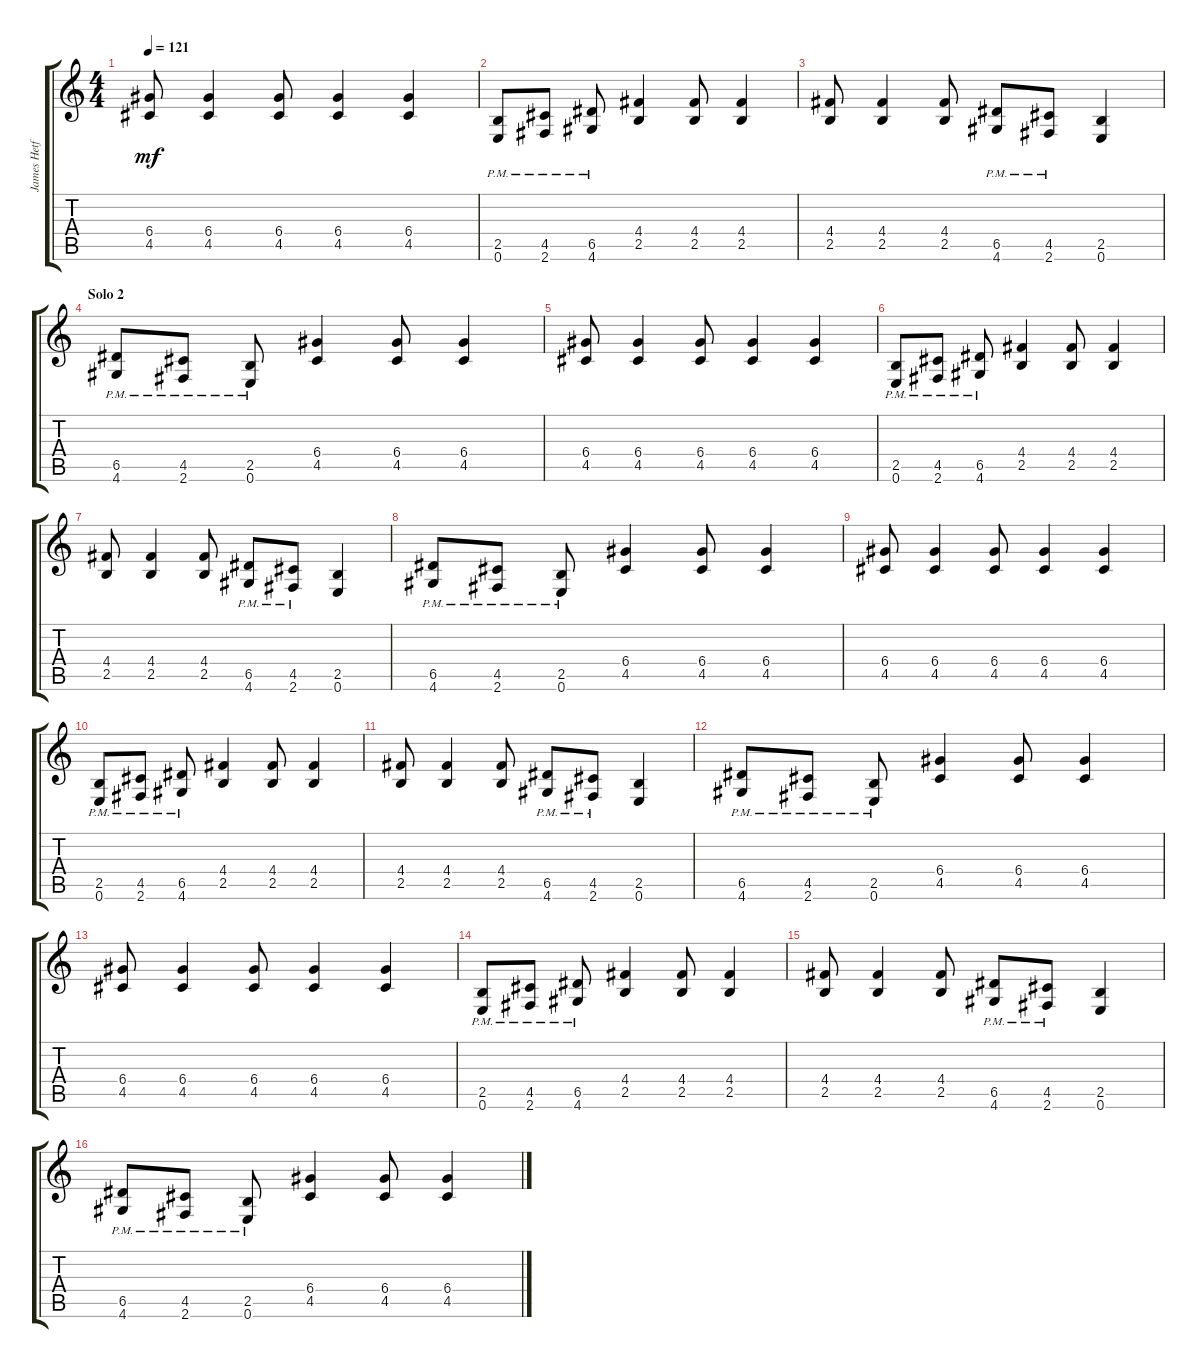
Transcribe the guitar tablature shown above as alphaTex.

\track ("James Hetfield" "James Hetf") {instrument distortionguitar}
\staff {score tabs}
\tuning (E4 B3 G3 D3 A2 E2) {hide}
\ts (4 4)
\tempo 121
\clef g2
\ks c
(6.4 4.5).8{dy mf} (6.4 4.5).4 (6.4 4.5).8 (6.4 4.5).4 (6.4 4.5).4 |
(2.5{pm} 0.6{pm}).8 (4.5{pm} 2.6{pm}).8 (6.5{pm} 4.6{pm}).8 (4.4 2.5).4 (4.4 2.5).8 (4.4 2.5).4 |
(4.4 2.5).8 (4.4 2.5).4 (4.4 2.5).8 (6.5{pm} 4.6{pm}).8 (4.5{pm} 2.6{pm}).8 (2.5 0.6).4 |
\section ("" "Solo 2")
(6.5{pm} 4.6{pm}).8 (4.5{pm} 2.6{pm}).8 (2.5{pm} 0.6{pm}).8 (6.4 4.5).4 (6.4 4.5).8 (6.4 4.5).4 |
(6.4 4.5).8 (6.4 4.5).4 (6.4 4.5).8 (6.4 4.5).4 (6.4 4.5).4 |
(2.5{pm} 0.6{pm}).8 (4.5{pm} 2.6{pm}).8 (6.5{pm} 4.6{pm}).8 (4.4 2.5).4 (4.4 2.5).8 (4.4 2.5).4 |
(4.4 2.5).8 (4.4 2.5).4 (4.4 2.5).8 (6.5{pm} 4.6{pm}).8 (4.5{pm} 2.6{pm}).8 (2.5 0.6).4 |
(6.5{pm} 4.6{pm}).8 (4.5{pm} 2.6{pm}).8 (2.5{pm} 0.6{pm}).8 (6.4 4.5).4 (6.4 4.5).8 (6.4 4.5).4 |
(6.4 4.5).8 (6.4 4.5).4 (6.4 4.5).8 (6.4 4.5).4 (6.4 4.5).4 |
(2.5{pm} 0.6{pm}).8 (4.5{pm} 2.6{pm}).8 (6.5{pm} 4.6{pm}).8 (4.4 2.5).4 (4.4 2.5).8 (4.4 2.5).4 |
(4.4 2.5).8 (4.4 2.5).4 (4.4 2.5).8 (6.5{pm} 4.6{pm}).8 (4.5{pm} 2.6{pm}).8 (2.5 0.6).4 |
(6.5{pm} 4.6{pm}).8 (4.5{pm} 2.6{pm}).8 (2.5{pm} 0.6{pm}).8 (6.4 4.5).4 (6.4 4.5).8 (6.4 4.5).4 |
(6.4 4.5).8 (6.4 4.5).4 (6.4 4.5).8 (6.4 4.5).4 (6.4 4.5).4 |
(2.5{pm} 0.6{pm}).8 (4.5{pm} 2.6{pm}).8 (6.5{pm} 4.6{pm}).8 (4.4 2.5).4 (4.4 2.5).8 (4.4 2.5).4 |
(4.4 2.5).8 (4.4 2.5).4 (4.4 2.5).8 (6.5{pm} 4.6{pm}).8 (4.5{pm} 2.6{pm}).8 (2.5 0.6).4 |
(6.5{pm} 4.6{pm}).8 (4.5{pm} 2.6{pm}).8 (2.5{pm} 0.6{pm}).8 (6.4 4.5).4 (6.4 4.5).8 (6.4 4.5).4
